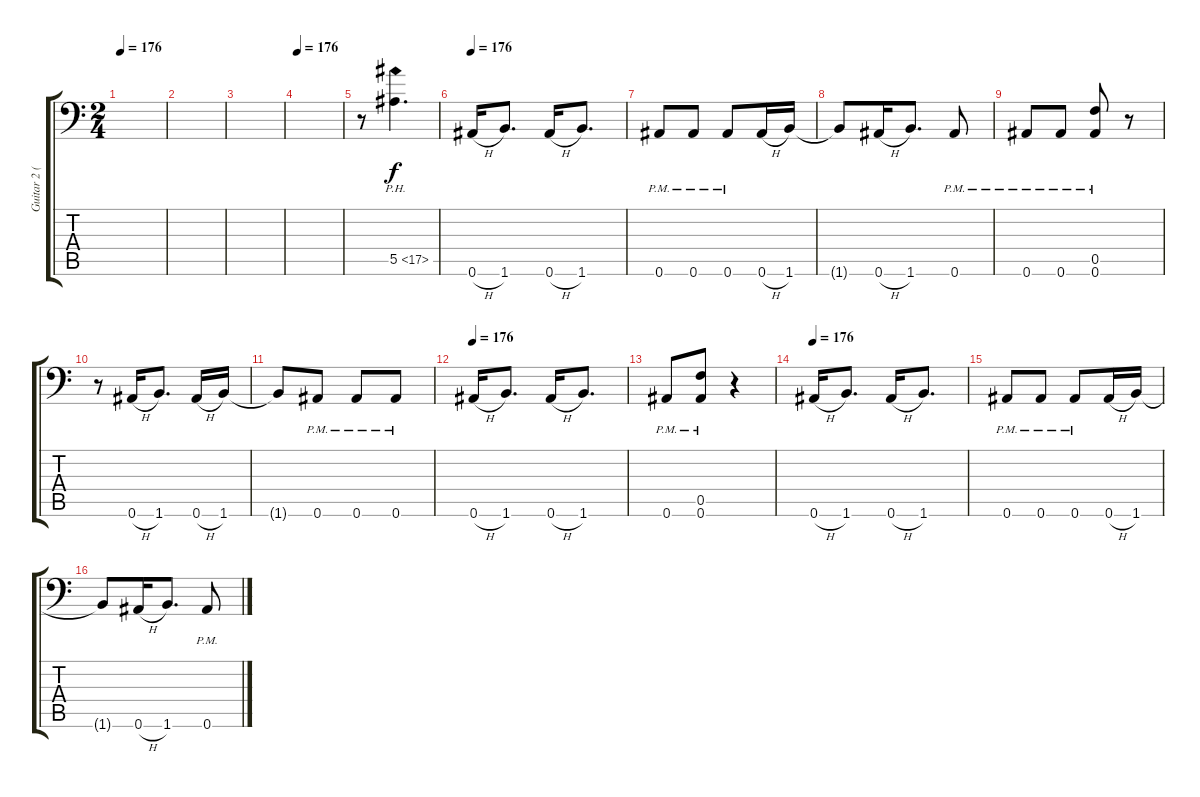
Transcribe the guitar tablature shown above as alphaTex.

\track ("Guitar 2 (Left)" "Guitar 2 (") {instrument distortionguitar}
\staff {score tabs}
\tuning (C4 G3 Eb3 Bb2 F2 Bb1) {hide}
\ts (2 4)
\tempo 176
\clef f4
\ks c
|
|
|
\tempo 176
|
r.8 5.5{ph 12}.4{d} |
\tempo 176
0.6{h}.16 1.6.8{d} 0.6{h}.16 1.6.8{d} |
0.6{pm}.8 0.6{pm}.8 0.6{pm}.8 0.6{h}.16 1.6.16 |
1.6{t}.8 0.6{h}.16 1.6.8{d} 0.6{pm}.8 |
0.6{pm}.8 0.6{pm}.8 (0.5{pm} 0.6{pm}).8 r.8 |
r.8 0.6{h}.16 1.6.8{d} 0.6{h}.16 1.6.16 |
1.6{t}.8 0.6{pm}.8 0.6{pm}.8 0.6{pm}.8 |
\tempo 176
0.6{h}.16 1.6.8{d} 0.6{h}.16 1.6.8{d} |
0.6{pm}.8 (0.5{pm} 0.6{pm}).8 r.4 |
\tempo 176
0.6{h}.16 1.6.8{d} 0.6{h}.16 1.6.8{d} |
0.6{pm}.8 0.6{pm}.8 0.6{pm}.8 0.6{h}.16 1.6.16 |
1.6{t}.8 0.6{h}.16 1.6.8{d} 0.6{pm}.8
